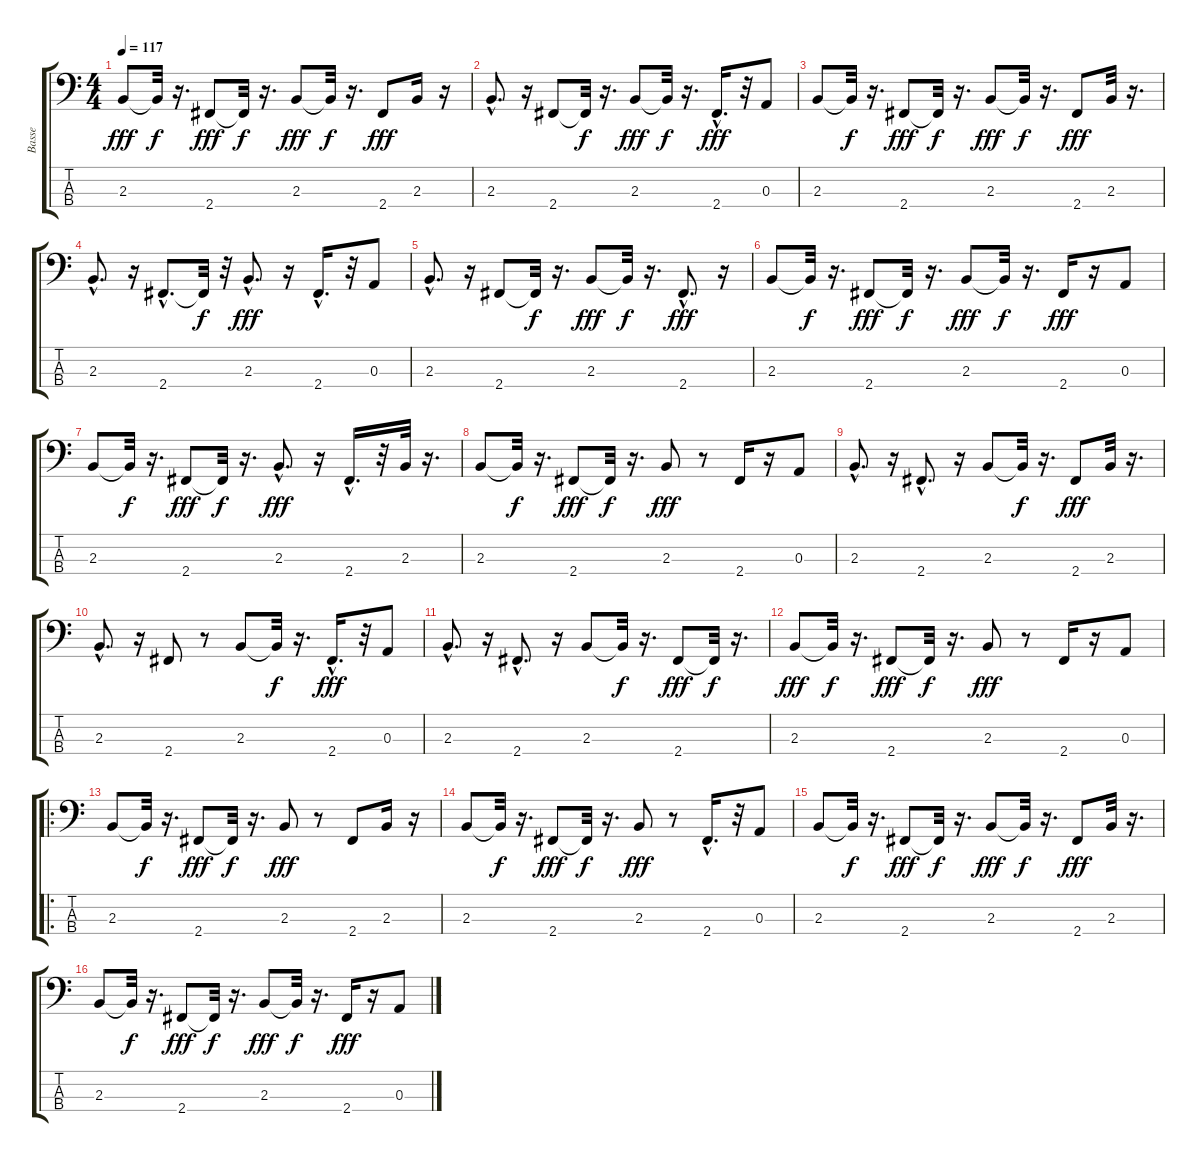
\track ("Basse" "Basse") {instrument electricbassfinger}
\staff {score tabs}
\tuning (G2 D2 A1 E1) {hide}
\ts (4 4)
\tempo 117
\clef f4
\ks c
2.3.8{dy fff} 2.3{t}.32{dy f} r.16{d} 2.4.8{dy fff} 2.4{t}.32{dy f} r.16{d} 2.3.8{dy fff} 2.3{t}.32{dy f} r.16{d} 2.4.8{dy fff} 2.3.16 r.16 |
2.3{hac}.8{d} r.16 2.4.8 2.4{t}.32{dy f} r.16{d} 2.3.8{dy fff} 2.3{t}.32{dy f} r.16{d} 2.4{hac}.16{d dy fff} r.32 0.3.8 |
2.3.8 2.3{t}.32{dy f} r.16{d} 2.4.8{dy fff} 2.4{t}.32{dy f} r.16{d} 2.3.8{dy fff} 2.3{t}.32{dy f} r.16{d} 2.4.8{dy fff} 2.3.32 r.16{d} |
2.3{hac}.8{d} r.16 2.4{hac}.8{d} 2.4{t}.32{dy f} r.32 2.3{hac}.8{d dy fff} r.16 2.4{hac}.16{d} r.32 0.3.8 |
2.3{hac}.8{d} r.16 2.4.8 2.4{t}.32{dy f} r.16{d} 2.3.8{dy fff} 2.3{t}.32{dy f} r.16{d} 2.4{hac}.8{d dy fff} r.16 |
2.3.8 2.3{t}.32{dy f} r.16{d} 2.4.8{dy fff} 2.4{t}.32{dy f} r.16{d} 2.3.8{dy fff} 2.3{t}.32{dy f} r.16{d} 2.4.16{dy fff} r.16 0.3.8 |
2.3.8 2.3{t}.32{dy f} r.16{d} 2.4.8{dy fff} 2.4{t}.32{dy f} r.16{d} 2.3{hac}.8{d dy fff} r.16 2.4{hac}.16{d} r.32 2.3.32 r.16{d} |
2.3.8 2.3{t}.32{dy f} r.16{d} 2.4.8{dy fff} 2.4{t}.32{dy f} r.16{d} 2.3.8{dy fff} r.8 2.4.16 r.16 0.3.8 |
2.3{hac}.8{d} r.16 2.4{hac}.8{d} r.16 2.3.8 2.3{t}.32{dy f} r.16{d} 2.4.8{dy fff} 2.3.32 r.16{d} |
2.3{hac}.8{d} r.16 2.4.8 r.8 2.3.8 2.3{t}.32{dy f} r.16{d} 2.4{hac}.16{d dy fff} r.32 0.3.8 |
2.3{hac}.8{d} r.16 2.4{hac}.8{d} r.16 2.3.8 2.3{t}.32{dy f} r.16{d} 2.4.8{dy fff} 2.4{t}.32{dy f} r.16{d} |
2.3.8{dy fff} 2.3{t}.32{dy f} r.16{d} 2.4.8{dy fff} 2.4{t}.32{dy f} r.16{d} 2.3.8{dy fff} r.8 2.4.16 r.16 0.3.8 |
\ro
2.3.8 2.3{t}.32{dy f} r.16{d} 2.4.8{dy fff} 2.4{t}.32{dy f} r.16{d} 2.3.8{dy fff} r.8 2.4.8 2.3.16 r.16 |
2.3.8 2.3{t}.32{dy f} r.16{d} 2.4.8{dy fff} 2.4{t}.32{dy f} r.16{d} 2.3.8{dy fff} r.8 2.4{hac}.16{d} r.32 0.3.8 |
2.3.8 2.3{t}.32{dy f} r.16{d} 2.4.8{dy fff} 2.4{t}.32{dy f} r.16{d} 2.3.8{dy fff} 2.3{t}.32{dy f} r.16{d} 2.4.8{dy fff} 2.3.32 r.16{d} |
2.3.8 2.3{t}.32{dy f} r.16{d} 2.4.8{dy fff} 2.4{t}.32{dy f} r.16{d} 2.3.8{dy fff} 2.3{t}.32{dy f} r.16{d} 2.4.16{dy fff} r.16 0.3.8
